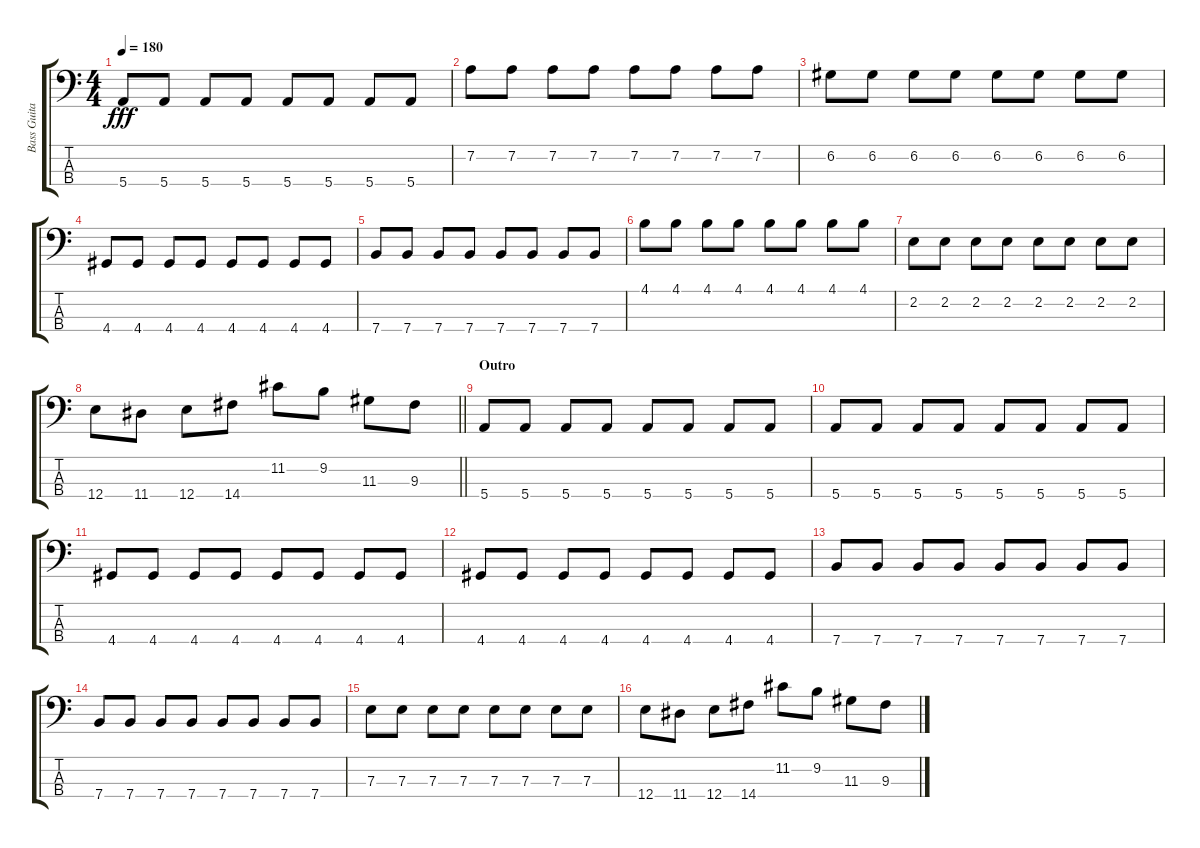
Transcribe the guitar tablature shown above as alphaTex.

\track ("Bass Guitar" "Bass Guita") {instrument electricbasspick}
\staff {score tabs}
\tuning (G2 D2 A1 E1) {hide}
\ts (4 4)
\tempo 180
\clef f4
\ks c
5.4.8{dy fff} 5.4.8 5.4.8 5.4.8 5.4.8 5.4.8 5.4.8 5.4.8 |
7.2.8 7.2.8 7.2.8 7.2.8 7.2.8 7.2.8 7.2.8 7.2.8 |
6.2.8 6.2.8 6.2.8 6.2.8 6.2.8 6.2.8 6.2.8 6.2.8 |
4.4.8 4.4.8 4.4.8 4.4.8 4.4.8 4.4.8 4.4.8 4.4.8 |
7.4.8 7.4.8 7.4.8 7.4.8 7.4.8 7.4.8 7.4.8 7.4.8 |
4.1.8 4.1.8 4.1.8 4.1.8 4.1.8 4.1.8 4.1.8 4.1.8 |
2.2.8 2.2.8 2.2.8 2.2.8 2.2.8 2.2.8 2.2.8 2.2.8 |
\barLineRight lightlight
12.4.8 11.4.8 12.4.8 14.4.8 11.2.8 9.2.8 11.3.8 9.3.8 |
\section ("" "Outro")
5.4.8 5.4.8 5.4.8 5.4.8 5.4.8 5.4.8 5.4.8 5.4.8 |
5.4.8 5.4.8 5.4.8 5.4.8 5.4.8 5.4.8 5.4.8 5.4.8 |
4.4.8 4.4.8 4.4.8 4.4.8 4.4.8 4.4.8 4.4.8 4.4.8 |
4.4.8 4.4.8 4.4.8 4.4.8 4.4.8 4.4.8 4.4.8 4.4.8 |
7.4.8 7.4.8 7.4.8 7.4.8 7.4.8 7.4.8 7.4.8 7.4.8 |
7.4.8 7.4.8 7.4.8 7.4.8 7.4.8 7.4.8 7.4.8 7.4.8 |
7.3.8 7.3.8 7.3.8 7.3.8 7.3.8 7.3.8 7.3.8 7.3.8 |
12.4.8 11.4.8 12.4.8 14.4.8 11.2.8 9.2.8 11.3.8 9.3.8
